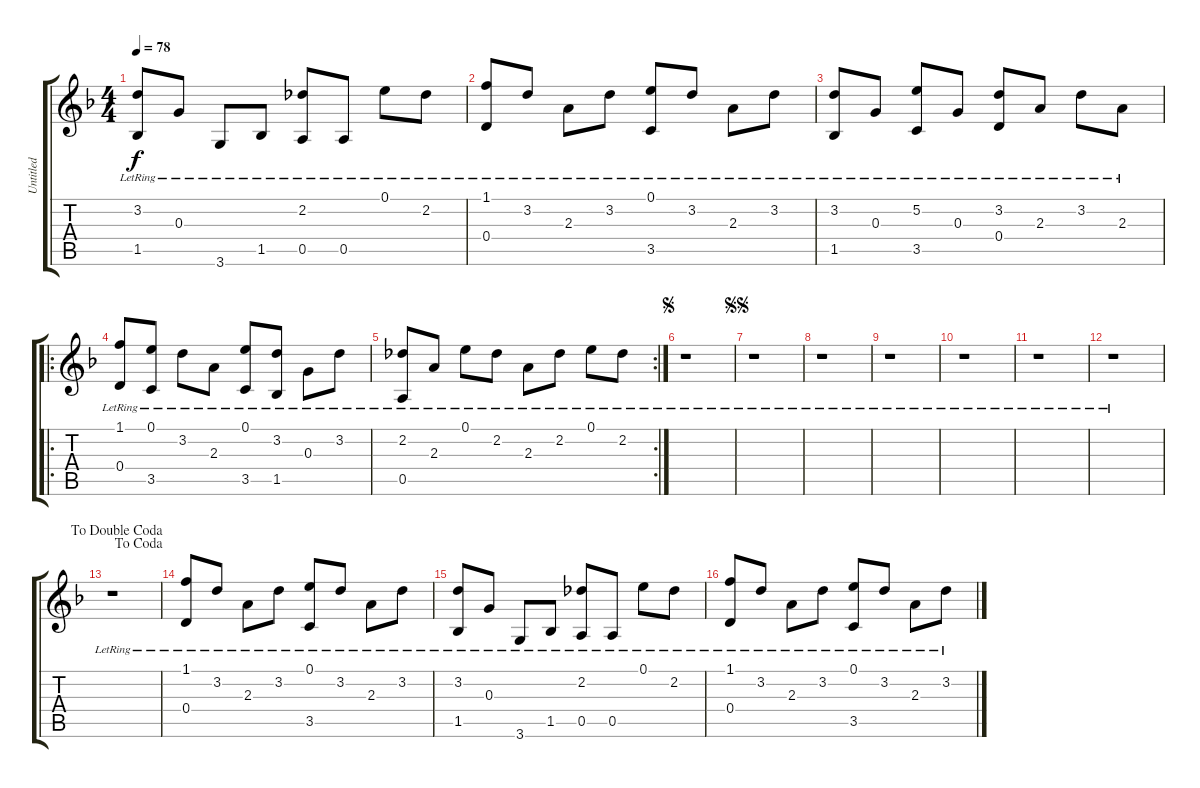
\track ("Untitled" "Untitled") {instrument acousticguitarnylon}
\staff {score tabs}
\tuning (E4 B3 G3 D3 A2 E2) {hide}
\ts (4 4)
\tempo 78
\clef g2
\ks f
(3.2{lr} 1.5{lr}).8{dy f} 0.3{lr}.8 3.6{lr}.8 1.5{lr}.8 (2.2{lr} 0.5{lr}).8 0.5{lr}.8 0.1{lr}.8 2.2{lr}.8 |
(1.1{lr} 0.4{lr}).8 3.2{lr}.8 2.3{lr}.8 3.2{lr}.8 (0.1{lr} 3.5{lr}).8 3.2{lr}.8 2.3{lr}.8 3.2{lr}.8 |
(3.2{lr} 1.5{lr}).8 0.3{lr}.8 (5.2{lr} 3.5{lr}).8 0.3{lr}.8 (3.2{lr} 0.4{lr}).8 2.3{lr}.8 3.2{lr}.8 2.3{lr}.8 |
\ro
(1.1{lr} 0.4{lr}).8 (0.1{lr} 3.5{lr}).8 3.2{lr}.8 2.3{lr}.8 (0.1{lr} 3.5{lr}).8 (3.2{lr} 1.5{lr}).8 0.3{lr}.8 3.2{lr}.8 |
\rc 2
(2.2{lr} 0.5{lr}).8 2.3{lr}.8 0.1{lr}.8 2.2{lr}.8 2.3{lr}.8 2.2{lr}.8 0.1{lr}.8 2.2{lr}.8 |
\jump segno
r.1 |
\jump segnosegno
r.1 |
r.1 |
r.1 |
r.1 |
r.1 |
r.1 |
\jump dacoda
\jump dadoublecoda
r.1 |
(1.1{lr} 0.4{lr}).8 3.2{lr}.8 2.3{lr}.8 3.2{lr}.8 (0.1{lr} 3.5{lr}).8 3.2{lr}.8 2.3{lr}.8 3.2{lr}.8 |
(3.2{lr} 1.5{lr}).8 0.3{lr}.8 3.6{lr}.8 1.5{lr}.8 (2.2{lr} 0.5{lr}).8 0.5{lr}.8 0.1{lr}.8 2.2{lr}.8 |
(1.1{lr} 0.4{lr}).8 3.2{lr}.8 2.3{lr}.8 3.2{lr}.8 (0.1{lr} 3.5{lr}).8 3.2{lr}.8 2.3{lr}.8 3.2{lr}.8
